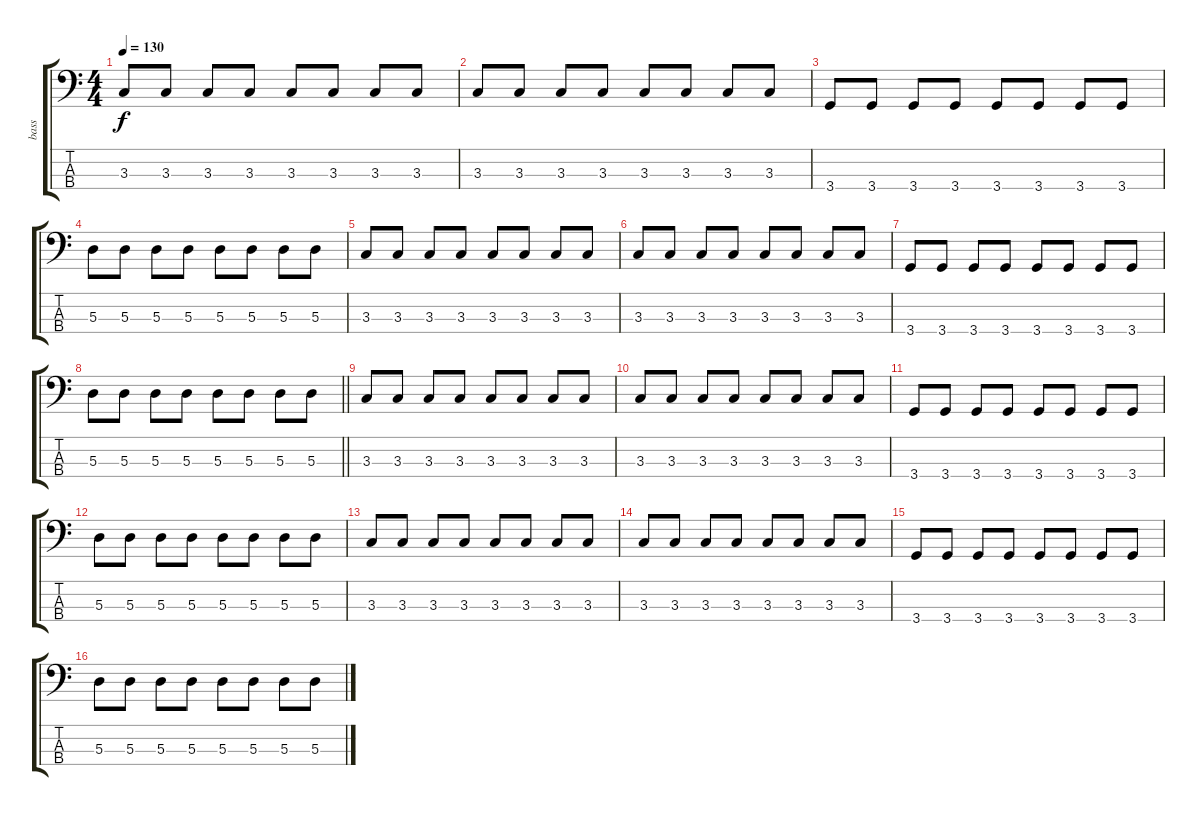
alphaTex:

\track ("bass " "bass ") {instrument electricbassfinger}
\staff {score tabs}
\tuning (G2 D2 A1 E1) {hide}
\ts (4 4)
\tempo 130
\clef f4
\ks c
3.3.8{dy f} 3.3.8 3.3.8 3.3.8 3.3.8 3.3.8 3.3.8 3.3.8 |
3.3.8 3.3.8 3.3.8 3.3.8 3.3.8 3.3.8 3.3.8 3.3.8 |
3.4.8 3.4.8 3.4.8 3.4.8 3.4.8 3.4.8 3.4.8 3.4.8 |
5.3.8 5.3.8 5.3.8 5.3.8 5.3.8 5.3.8 5.3.8 5.3.8 |
3.3.8 3.3.8 3.3.8 3.3.8 3.3.8 3.3.8 3.3.8 3.3.8 |
3.3.8 3.3.8 3.3.8 3.3.8 3.3.8 3.3.8 3.3.8 3.3.8 |
3.4.8 3.4.8 3.4.8 3.4.8 3.4.8 3.4.8 3.4.8 3.4.8 |
\barLineRight lightlight
5.3.8 5.3.8 5.3.8 5.3.8 5.3.8 5.3.8 5.3.8 5.3.8 |
3.3.8 3.3.8 3.3.8 3.3.8 3.3.8 3.3.8 3.3.8 3.3.8 |
3.3.8 3.3.8 3.3.8 3.3.8 3.3.8 3.3.8 3.3.8 3.3.8 |
3.4.8 3.4.8 3.4.8 3.4.8 3.4.8 3.4.8 3.4.8 3.4.8 |
5.3.8 5.3.8 5.3.8 5.3.8 5.3.8 5.3.8 5.3.8 5.3.8 |
3.3.8 3.3.8 3.3.8 3.3.8 3.3.8 3.3.8 3.3.8 3.3.8 |
3.3.8 3.3.8 3.3.8 3.3.8 3.3.8 3.3.8 3.3.8 3.3.8 |
3.4.8 3.4.8 3.4.8 3.4.8 3.4.8 3.4.8 3.4.8 3.4.8 |
5.3.8 5.3.8 5.3.8 5.3.8 5.3.8 5.3.8 5.3.8 5.3.8
